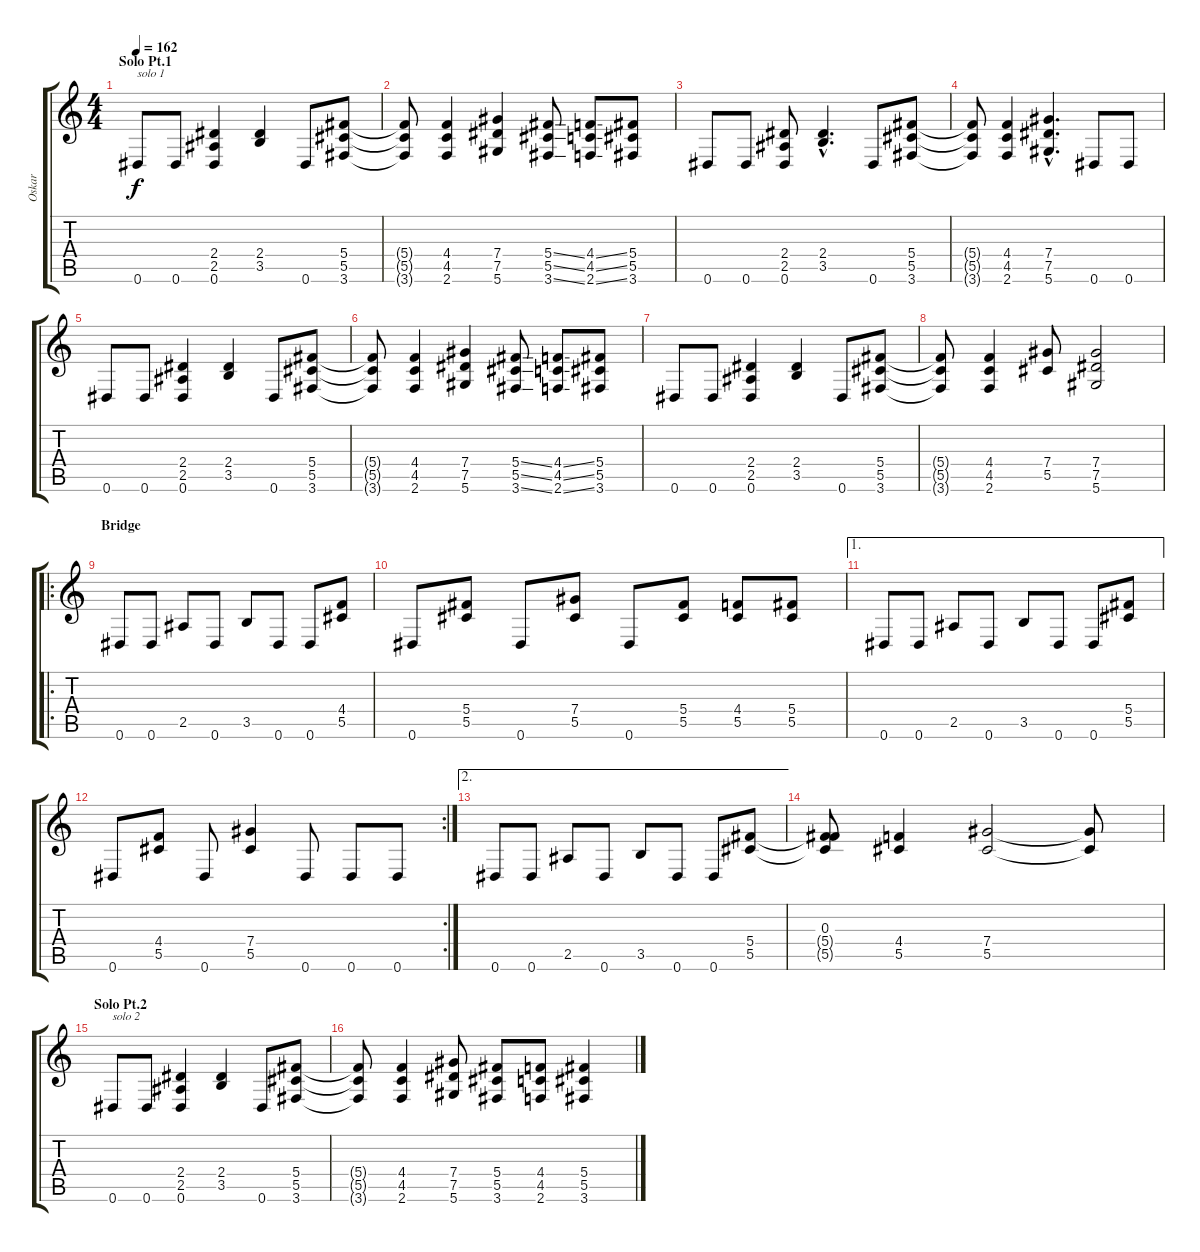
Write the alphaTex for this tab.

\track ("Oskar" "Oskar") {instrument distortionguitar}
\staff {score tabs}
\tuning (Eb4 Bb3 Gb3 Db3 Ab2 Eb2) {hide}
\ts (4 4)
\section ("" "Solo Pt.1")
\tempo 162
\clef g2
\ks c
0.6.8{txt "solo 1" dy f volume 10} 0.6.8 (2.4 2.5 0.6).4 (2.4 3.5).4 0.6.8 (5.4 5.5 3.6).8 |
(5.4{t} 5.5{t} 3.6{t}).8 (4.4 4.5 2.6).4 (7.4 7.5 5.6).4 (5.4{ss} 5.5{ss} 3.6{ss}).8 (4.4{ss} 4.5{ss} 2.6{ss}).8 (5.4 5.5 3.6).8 |
0.6.8 0.6.8 (2.4 2.5 0.6).8 (2.4{hac} 3.5{hac}).4{d} 0.6.8 (5.4 5.5 3.6).8 |
(5.4{t} 5.5{t} 3.6{t}).8 (4.4 4.5 2.6).4 (7.4{hac} 7.5{hac} 5.6{hac}).4{d} 0.6.8 0.6.8 |
0.6.8 0.6.8 (2.4 2.5 0.6).4 (2.4 3.5).4 0.6.8 (5.4 5.5 3.6).8 |
(5.4{t} 5.5{t} 3.6{t}).8 (4.4 4.5 2.6).4 (7.4 7.5 5.6).4 (5.4{ss} 5.5{ss} 3.6{ss}).8 (4.4{ss} 4.5{ss} 2.6{ss}).8 (5.4 5.5 3.6).8 |
0.6.8 0.6.8 (2.4 2.5 0.6).4 (2.4 3.5).4 0.6.8 (5.4 5.5 3.6).8 |
(5.4{t} 5.5{t} 3.6{t}).8 (4.4 4.5 2.6).4 (7.4 5.5).8 (7.4 7.5 5.6).2 |
\ro
\section ("" "Bridge")
0.6.8 0.6.8 2.5.8 0.6.8 3.5.8 0.6.8 0.6.8 (4.4 5.5).8 |
0.6.8 (5.4 5.5).8 0.6.8 (7.4 5.5).8 0.6.8 (5.4 5.5).8 (4.4 5.5).8 (5.4 5.5).8 |
\ae 1
0.6.8 0.6.8 2.5.8 0.6.8 3.5.8 0.6.8 0.6.8 (5.4 5.5).8 |
\rc 2
0.6.8 (4.4 5.5).8 0.6.8 (7.4 5.5).4 0.6.8 0.6.8 0.6.8 |
\ae 2
0.6.8 0.6.8 2.5.8 0.6.8 3.5.8 0.6.8 0.6.8 (5.4 5.5).8 |
(0.3 5.4{t} 5.5{t}).8 (4.4 5.5).4 (7.4 5.5).2 (7.4{t} 5.5{t}).8 |
\section ("" "Solo Pt.2")
0.6.8{txt "solo 2" volume 10} 0.6.8 (2.4 2.5 0.6).4 (2.4 3.5).4 0.6.8 (5.4 5.5 3.6).8 |
(5.4{t} 5.5{t} 3.6{t}).8 (4.4 4.5 2.6).4 (7.4 7.5 5.6).8 (5.4 5.5 3.6).8 (4.4 4.5 2.6).8 (5.4 5.5 3.6).4
